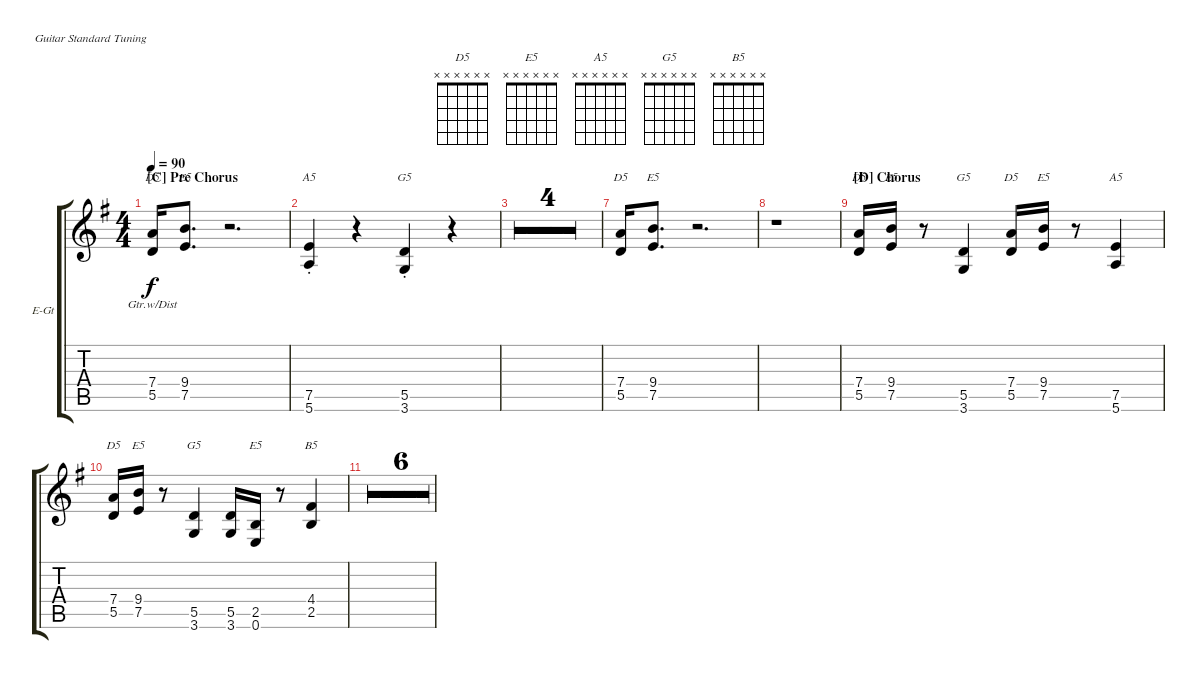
\defaultSystemsLayout 4
\bracketExtendMode groupsimilarinstruments
\firstSystemTrackNameOrientation horizontal
\otherSystemsTrackNameOrientation horizontal
\track ("Alex Turner" "E-Gt") {multiBarRest instrument distortionguitar}
\staff {score tabs}
\tuning (E4 B3 G3 D3 A2 E2)
\chord ("D5" 5 3 x x x x) {showfingering false}
\chord ("E5" x x x 9 7 x) {firstfret 7 showfingering false}
\chord ("A5" x x x x 7 5) {firstfret 5 showfingering false}
\chord ("G5" x x x x 5 3) {showfingering false}
\chord ("D5" x x x x x x)
\chord ("E5" x x x x x x)
\chord ("G5" x x x x x x)
\chord ("A5" x x x x x x)
\chord ("B5" x x x x x x)
\ts (4 4)
\section ("C" "Pre Chorus")
\tempo 90
\clef g2
\scale
0.328395
\ks g
(5.5 7.4).16{ch "D5" lyrics (0 "Gtr.w/Dist") lyrics (1 "") lyrics (2 "") lyrics (3 "") lyrics (4 "") dy f} (7.5 9.4).8{d ch "E5"} r.2{d} |
\scale
0.241492 (5.6{st} 7.5{st}).4{ch "A5"} r.4 (3.6{st} 5.5{st}).4{ch "G5"} r.4 |
\simile firstofdouble
\scale
0.214375 |
\simile secondofdouble
\scale
0.215258 |
\simile firstofdouble
\scale
0.341797 |
\simile secondofdouble
\scale
0.216841 |
\simile none
\scale
0.233342 (5.5 7.4).16{ch "D5"} (7.5 9.4).8{d ch "E5"} r.2{d} |
\scale
0.207602 r.1 |
\section ("D" "Chorus")
\scale
0.372525 (5.5 7.4).16{ch "D5"} (9.4 7.5).16{ch "E5"} r.8 (3.6 5.5).4{ch "G5"} (5.5 7.4).16{ch "D5"} (9.4 7.5).16{ch "E5"} r.8 (7.5 5.6).4{ch "A5"} |
\scale
0.332923 (5.5 7.4).16{ch "D5"} (9.4 7.5).16{ch "E5"} r.8 (3.6 5.5).4{ch "G5"} (5.5 3.6).16 (0.6 2.5).16{ch "E5"} r.8 (2.5 4.4).4{ch "B5"} |
\simile firstofdouble
\scale
0.161637 |
\simile secondofdouble
\scale
0.132877 |
\simile firstofdouble
|
\simile secondofdouble
|
\simile firstofdouble
|
\simile secondofdouble
